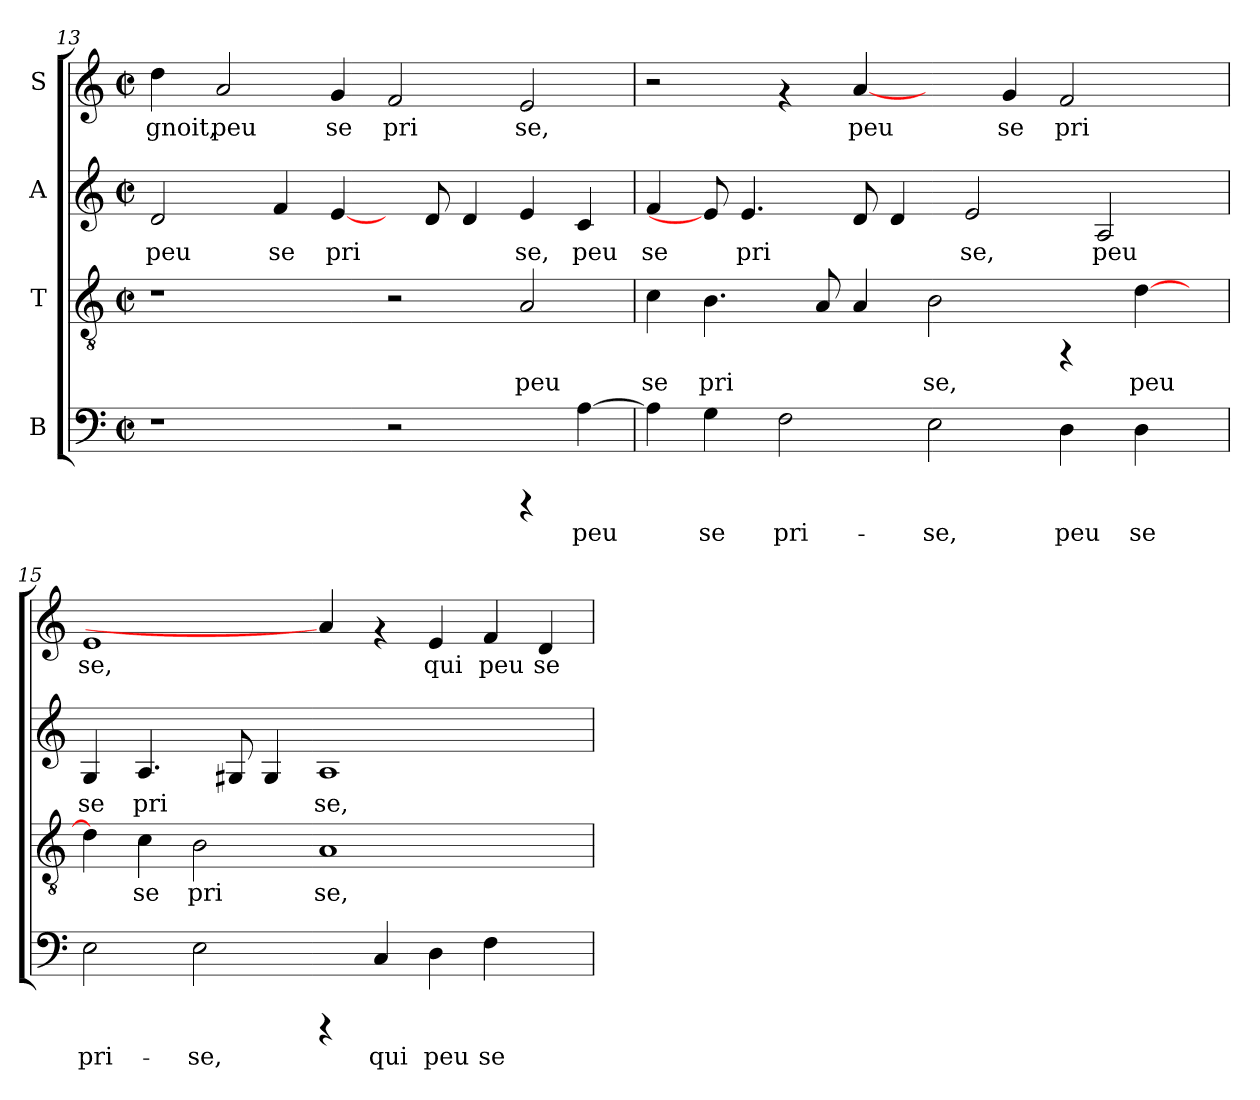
**kern	**text	**kern	**text	**kern	**text	**kern	**text
*part4	*part4	*part3	*part3	*part2	*part2	*part1	*part1
*staff4	*staff4	*staff3	*staff3	*staff2	*staff2	*staff1	*staff1
*I"B	*	*I"T	*	*I"A	*	*I"S	*
!!LO:PB:g=z
*clefF4	*	*clefGv2	*	*clefG2	*	*clefG2	*
*k[]	*	*k[]	*	*k[]	*	*k[]	*
*C:	*	*C:	*	*C:	*	*C:	*
*M2/2	*	*M2/2	*	*M2/2	*	*M2/2	*
*met(c|)	*	*met(c|)	*	*met(c|)	*	*met(c|)	*
=13	=13	=13	=13	=13	=13	=13	=13
!	!	!	!	!	!LO:LY:b:cj	!	!LO:LY:b:cj
1r	.	1r	.	2d/	peu	4dd\	gnoit,
!	!	!	!	!	!	!	!LO:LY:b:cj
.	.	.	.	.	.	2a/	peu
!	!	!	!	!	!LO:LY:b:cj	!	!
.	.	.	.	4f/	se	.	.
!	!	!	!	!	!LO:LY:b:cj	!	!LO:LY:b:cj
.	.	.	.	[4e/	pri	4g/	se
!	!	!	!	!	!	!	!LO:LY:b:cj
2r	.	2r	.	8ryy	.	2f/	pri
!	!	!	!	!	!LO:LY:b:cj	!	!
.	.	.	.	8d/	.	.	.
!	!	!	!	!	!LO:LY:b:cj	!	!
.	.	.	.	4d/	.	.	.
!	!	!	!LO:LY:b:cj	!	!LO:LY:b:cj	!	!LO:LY:b:cj
4rCCC	.	2A/	peu	4e/	se,	2e/	se,
!	!LO:LY:b:cj	!	!	!	!LO:LY:b:cj	!	!
[>4A\	peu	.	.	4c/	peu	.	.
=14	=14	=14	=14	=14	=14	=14	=14
!	!LO:LY:b:cj	!	!LO:LY:b:cj	!	!LO:LY:b:cj	!	!
4A\]	.	4c\	se	4f/	se	2r	.
!	!LO:LY:b:cj	!	!LO:LY:b:cj	!	!	!	!
4G\	se	4.B\	pri	8e/]	.	.	.
!	!	!	!	!	!LO:LY:b:cj	!	!
.	.	.	.	4.e/	pri	.	.
!	!LO:LY:b:cj	!	!	!	!	!	!
2F\	pri-	.	.	.	.	4rf	.
!	!	!	!LO:LY:b:cj	!	!	!	!
.	.	8A/	.	.	.	.	.
!	!	!	!LO:LY:b:cj	!	!LO:LY:b:cj	!	!LO:LY:b:cj
.	.	4A/	.	8d/	.	[4a/	peu
!	!	!	!	!	!LO:LY:b:cj	!	!
.	.	.	.	4d/	.	.	.
!	!LO:LY:b:cj	!	!LO:LY:b:cj	!	!	!	!
2E\	-se,	2B\	se,	.	.	4ryy	.
!	!	!	!	!	!LO:LY:b:cj	!	!
.	.	.	.	2e/	se,	.	.
!	!	!	!	!	!	!	!LO:LY:b:cj
.	.	.	.	.	.	4g/	se
!	!LO:LY:b:cj	!	!	!	!	!	!LO:LY:b:cj
4D\	peu	4rFF	.	.	.	2f/	pri
!	!	!	!	!	!LO:LY:b:cj	!	!
.	.	.	.	2A/	peu	.	.
!	!LO:LY:b:cj	!	!LO:LY:b:cj	!	!	!	!
4D\	se	[>4d\	peu	.	.	.	.
8ryy	.	8ryy	.	.	.	8ryy	.
=15	=15	=15	=15	=15	=15	=15	=15
!	!LO:LY:b:cj	!	!LO:LY:b:cj	!	!LO:LY:b:cj	!	!LO:LY:b:cj
2E\	pri-	4d\]	.	4G/	se	1e	se,
!	!	!	!LO:LY:b:cj	!	!LO:LY:b:cj	!	!
.	.	4c\	se	4.A/	pri	.	.
!	!LO:LY:b:cj	!	!LO:LY:b:cj	!	!	!	!
2E\	-se,	2B\	pri	.	.	.	.
!	!	!	!	!	!LO:LY:b:cj	!	!
.	.	.	.	8G#/	.	.	.
!	!	!	!	!	!LO:LY:b:cj	!	!
.	.	.	.	4G#/	.	.	.
!	!	!	!LO:LY:b:cj	!	!LO:LY:b:cj	!	!
4rCCC	.	1A	se,	1A	se,	4a/]	.
!	!LO:LY:b:cj	!	!	!	!	!	!
4C/	qui	.	.	.	.	4rf	.
!	!LO:LY:b:cj	!	!	!	!	!	!LO:LY:b:cj
4D\	peu	.	.	.	.	4e/	qui
!	!LO:LY:b:cj	!	!	!	!	!	!LO:LY:b:cj
4F\	se	.	.	.	.	4f/	peu
!	!	!	!	!	!	!	!LO:LY:b:cj
4ryy	.	4ryy	.	4ryy	.	4d/	se
=	=	=	=	=	=	=	=
*-	*-	*-	*-	*-	*-	*-	*-
